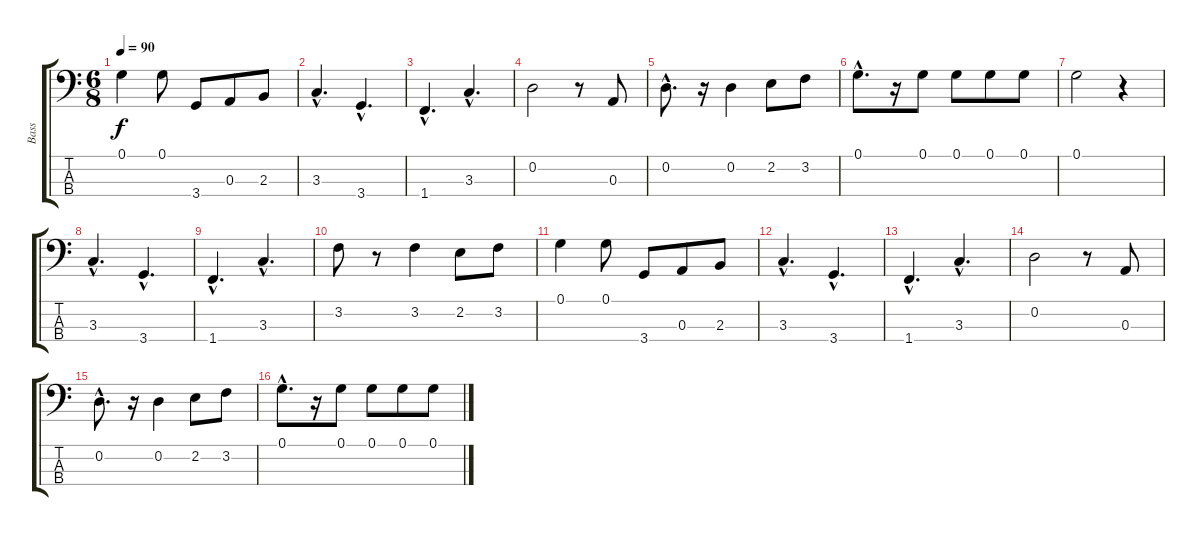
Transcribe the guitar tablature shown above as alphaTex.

\track ("Bass" "Bass") {instrument fretlessbass}
\staff {score tabs}
\tuning (G2 D2 A1 E1) {hide}
\ts (6 8)
\tempo 90
\clef f4
\ks c
0.1.4{dy f} 0.1.8 3.4.8 0.3.8 2.3.8 |
3.3{hac}.4{d} 3.4{hac}.4{d} |
1.4{hac}.4{d} 3.3{hac}.4{d} |
0.2.2 r.8 0.3.8 |
0.2{hac}.8{d} r.16 0.2.4 2.2.8 3.2.8 |
0.1{hac}.8{d} r.16 0.1.8 0.1.8 0.1.8 0.1.8 |
0.1.2 r.4 |
3.3{hac}.4{d} 3.4{hac}.4{d} |
1.4{hac}.4{d} 3.3{hac}.4{d} |
3.2.8 r.8 3.2.4 2.2.8 3.2.8 |
0.1.4 0.1.8 3.4.8 0.3.8 2.3.8 |
3.3{hac}.4{d} 3.4{hac}.4{d} |
1.4{hac}.4{d} 3.3{hac}.4{d} |
0.2.2 r.8 0.3.8 |
0.2{hac}.8{d} r.16 0.2.4 2.2.8 3.2.8 |
0.1{hac}.8{d} r.16 0.1.8 0.1.8 0.1.8 0.1.8
